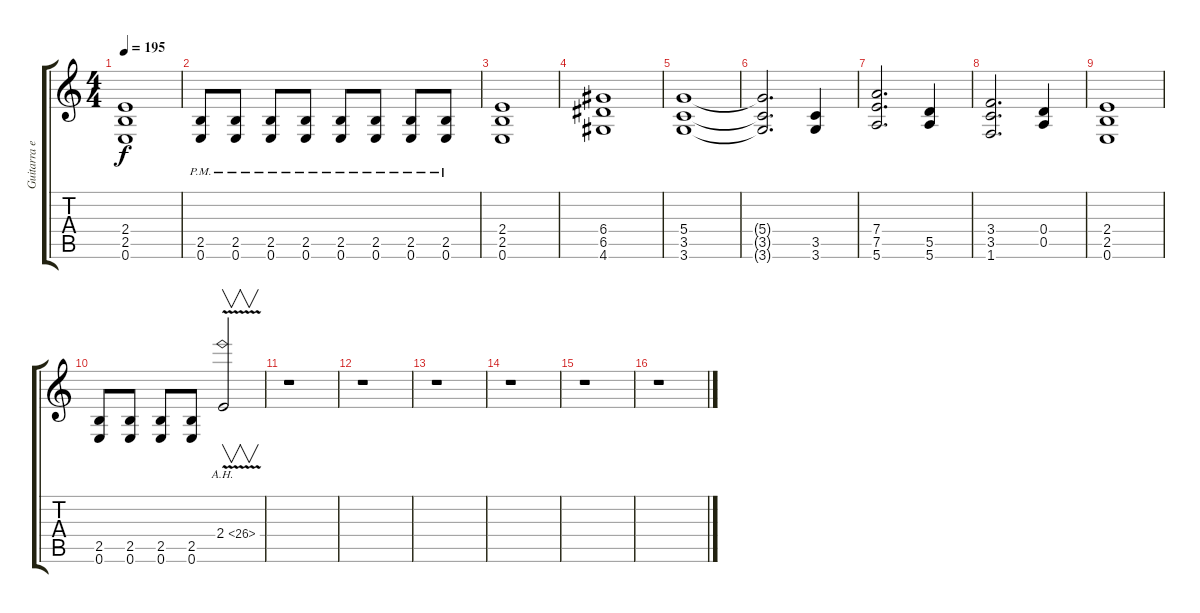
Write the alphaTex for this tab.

\track ("Guitarra extra" "Guitarra e") {instrument distortionguitar}
\staff {score tabs}
\tuning (E4 B3 G3 D3 A2 E2) {hide}
\ts (4 4)
\tempo 195
\clef g2
\ks c
(2.4 2.5 0.6).1{dy f} |
(2.5 0.6{pm}).8 (2.5 0.6{pm}).8 (2.5 0.6{pm}).8 (2.5 0.6{pm}).8 (2.5 0.6{pm}).8 (2.5 0.6{pm}).8 (2.5 0.6{pm}).8 (2.5 0.6{pm}).8 |
(2.4 2.5 0.6).1 |
(6.4 6.5 4.6).1 |
(5.4 3.5 3.6).1 |
(5.4{t} 3.5{t} 3.6{t}).2{d} (3.5 3.6).4 |
(7.4 7.5 5.6).2{d} (5.5 5.6).4 |
(3.4 3.5 1.6).2{d} (0.4 0.5).4 |
(2.4 2.5 0.6).1 |
(2.5 0.6).8 (2.5 0.6).8 (2.5 0.6).8 (2.5 0.6).8 2.4{ah 24 v}.2{v volume 16} |
r.1{volume 13} |
r.1 |
r.1 |
r.1 |
r.1 |
r.1
